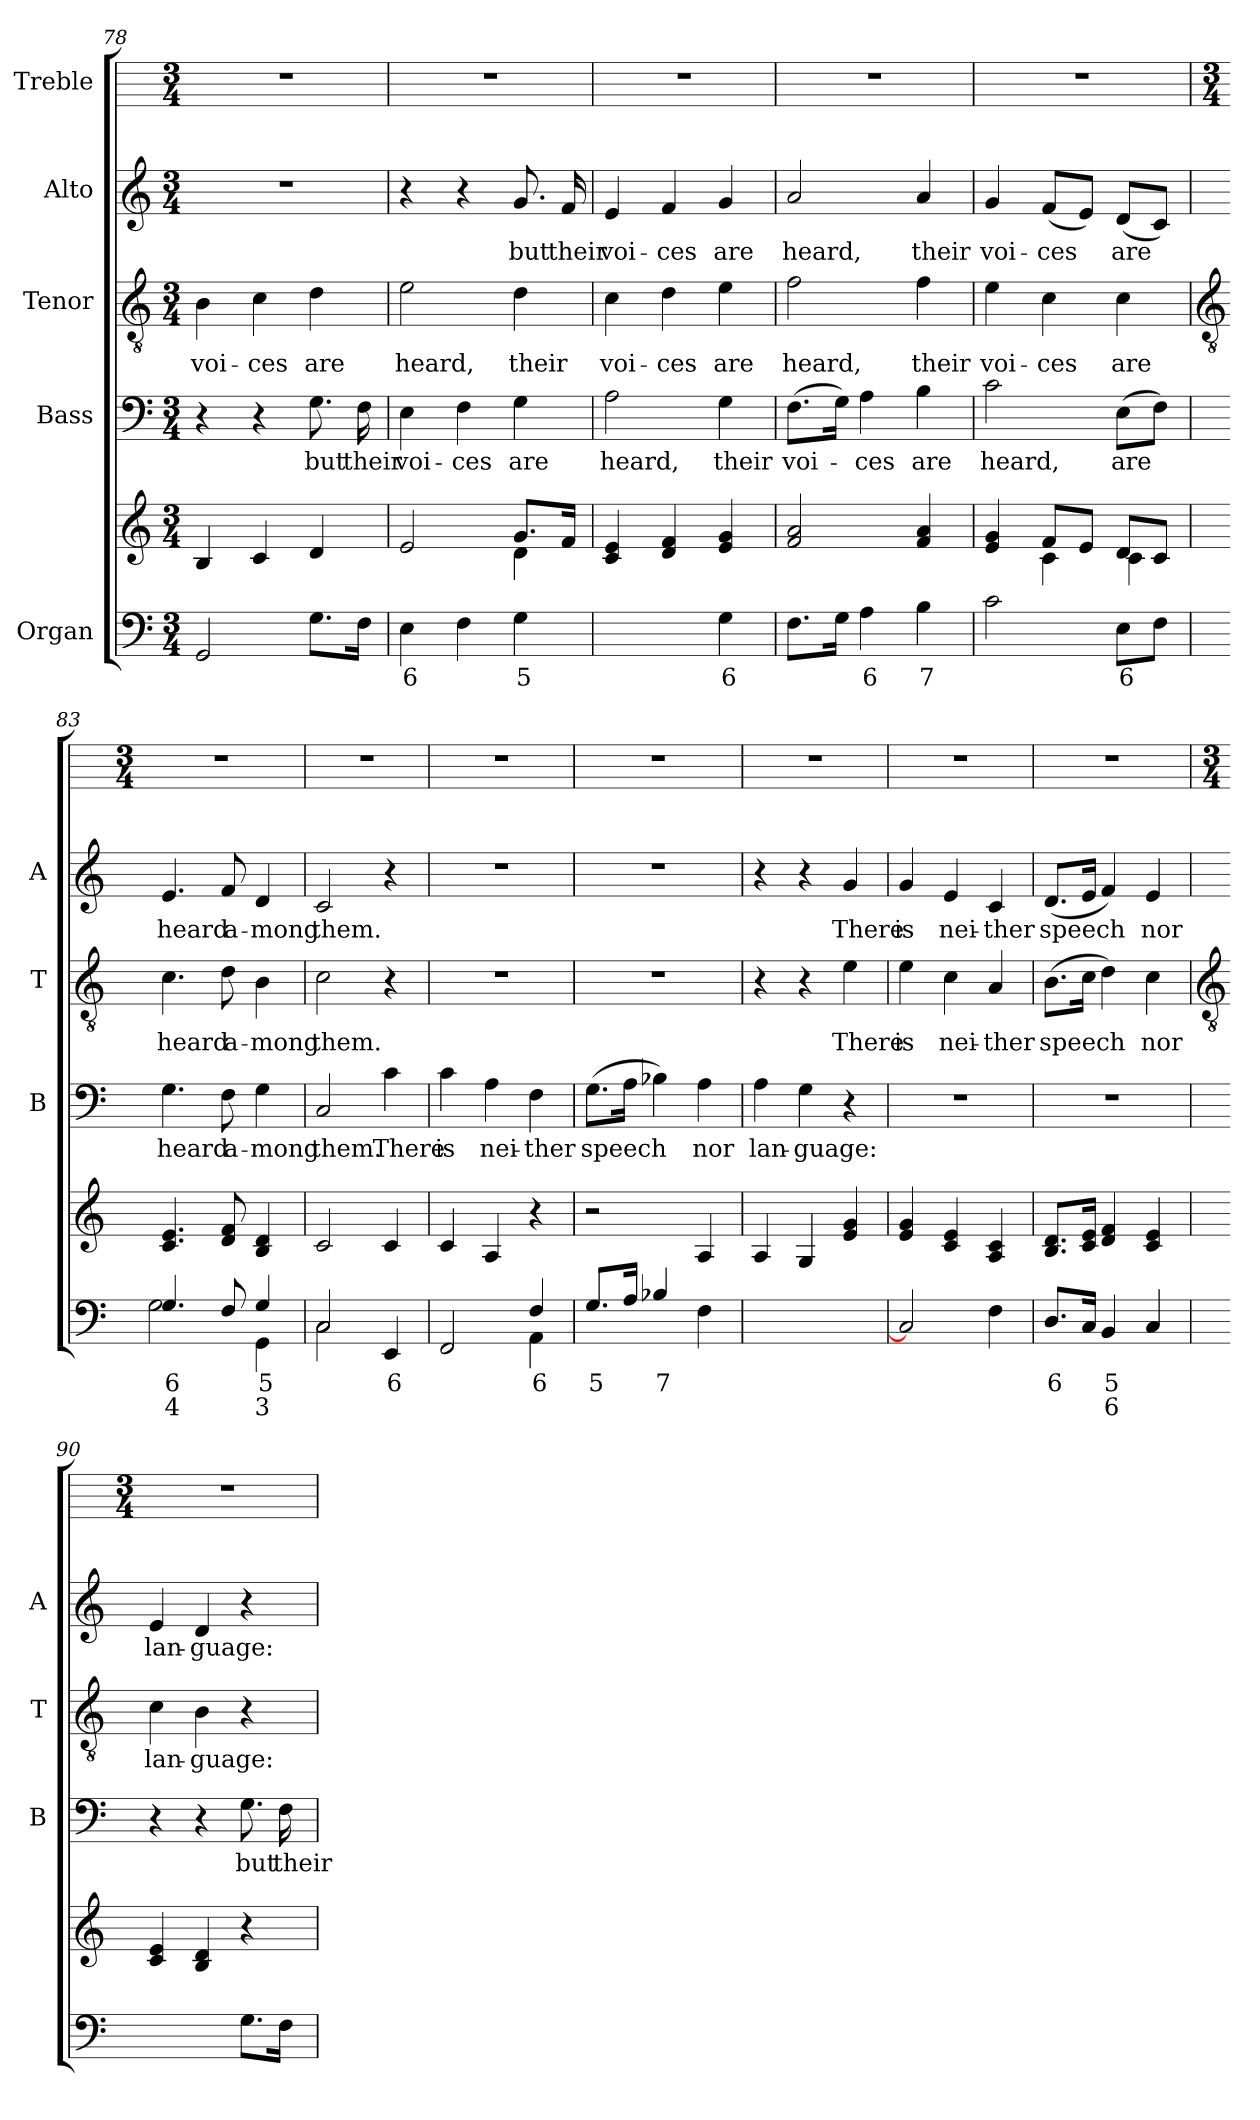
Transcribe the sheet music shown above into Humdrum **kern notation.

**kern	**text	**text	**kern	**kern	**text	**kern	**text	**kern	**text	**kern
*part5	*part5	*part5	*part5	*part4	*part4	*part3	*part3	*part2	*part2	*part1
*staff6	*staff6	*staff6	*staff5	*staff4	*staff4	*staff3	*staff3	*staff2	*staff2	*staff1
*I"Organ	*	*	*	*I"Bass	*	*I"Tenor	*	*I"Alto	*	*I"Treble
*	*	*	*	*I'B	*	*I'T	*	*I'A	*	*
*clefF4	*	*	*clefG2	*clefF4	*	*clefGv2	*	*clefG2	*	*
*k[]	*	*	*k[]	*k[]	*	*k[]	*	*k[]	*	*
*C:	*	*	*C:	*C:	*	*C:	*	*C:	*	*
*M3/4	*	*	*M3/4	*M3/4	*	*M3/4	*	*M3/4	*	*M3/4
=78	=78	=78	=78	=78	=78	=78	=78	=78	=78	=78
*	*	*	*^	*	*	*	*	*	*	*
!	!	!	!	!	!	!	!	!LO:LY:b	!LO:N:vis=1	!	!
2GG	.	.	2.ryy	4B/	4r	.	4B	voi-	2.r	.	2.r
!	!	!	!	!	!	!	!	!LO:LY:b	!	!	!
.	.	.	.	4c/	4r	.	4c	-ces	.	.	.
!	!	!	!	!	!	!LO:LY:b	!	!LO:LY:b	!	!	!
8.GL	.	.	.	4d/	8.G	but	4d	are	.	.	.
!	!	!	!	!	!	!LO:LY:b	!	!	!	!	!
16FJ	.	.	.	.	16F	their	.	.	.	.	.
=79	=79	=79	=79	=79	=79	=79	=79	=79	=79	=79	=79
!	!LO:LY:b	!	!	!	!	!LO:LY:b	!	!LO:LY:b	!	!	!
4E	6	.	2ryy	2e/	4E	voi-	2e	heard,	4r	.	2.r
!	!	!	!	!	!	!LO:LY:b	!	!	!	!	!
4F	.	.	.	.	4F	-ces	.	.	4r	.	.
!	!LO:LY:b	!	!	!	!	!LO:LY:b	!	!LO:LY:b	!	!LO:LY:b	!
4G	5	.	8.g/L	4d\	4G	are	4d	their	8.g	but	.
!	!	!	!	!	!	!	!	!	!	!LO:LY:b	!
.	.	.	16f/J	.	.	.	.	.	16f	their	.
=80	=80	=80	=80	=80	=80	=80	=80	=80	=80	=80	=80
!	!LO:LY:b	!LO:LY:b	!	!	!	!LO:LY:b	!	!LO:LY:b	!	!LO:LY:b	!
[4Ayy	5	3	4c/ 4e/	2.ryy	2A	heard,	4c	voi-	4e	voi-	2.r
!	!LO:LY:b	!LO:LY:b	!	!	!	!	!	!LO:LY:b	!	!LO:LY:b	!
4Ayy]	6	4	4d/ 4f/	.	.	.	4d	-ces	4f	-ces	.
!	!LO:LY:b	!	!	!	!	!LO:LY:b	!	!LO:LY:b	!	!LO:LY:b	!
4G	6	.	4e/ 4g/	.	4G	their	4e	are	4g	are	.
=81	=81	=81	=81	=81	=81	=81	=81	=81	=81	=81	=81
!	!	!	!	!	!	!LO:LY:b	!	!LO:LY:b	!	!LO:LY:b	!
8.FL	.	.	2f/ 2a/	2.ryy	(>8.FL	voi-	2f	heard,	2a	heard,	2.r
16GJ	.	.	.	.	16GJ)	.	.	.	.	.	.
!	!LO:LY:b	!	!	!	!	!LO:LY:b	!	!	!	!	!
4A	6	.	.	.	4A	ces	.	.	.	.	.
!	!LO:LY:b	!	!	!	!	!LO:LY:b	!	!LO:LY:b	!	!LO:LY:b	!
4B	7	.	4f/ 4a/	.	4B	are	4f	their	4a	their	.
=82	=82	=82	=82	=82	=82	=82	=82	=82	=82	=82	=82
!	!	!	!	!	!	!LO:LY:b	!	!LO:LY:b	!	!LO:LY:b	!
2c	.	.	4e/ 4g/	4ryy	2c	heard,	4e	voi-	4g	voi-	2.r
!	!	!	!	!	!	!	!	!LO:LY:b	!	!LO:LY:b	!
.	.	.	8f/L	4c\	.	.	4c	-ces	(<8fL	-ces	.
.	.	.	8e/J	.	.	.	.	.	8eJ)	.	.
!	!LO:LY:b	!	!	!	!	!LO:LY:b	!	!LO:LY:b	!	!LO:LY:b	!
8EL	6	.	8d/L	4c\	(>8EL	are	4c	are	(<8dL	are	.
8FJ	.	.	8c/J	.	8FJ)	.	.	.	8cJ)	.	.
*	*	*	*v	*v	*	*	*	*	*	*	*
!!LO:LB:g=z
=83	=83	=83	=83	=83	=83	=83	=83	=83	=83	=83
*	*	*	*	*	*	*clefGv2	*	*	*	*
*	*	*	*	*	*	*	*	*	*	*M3/4
*^	*	*	*	*	*	*	*	*	*	*
!	!	!LO:LY:b	!LO:LY:b	!	!	!LO:LY:b	!	!LO:LY:b	!	!LO:LY:b	!
4.G/	2G	6	4	4.c/ 4.e/	4.G	heard	4.c	heard	4.e	heard	2.r
!	!	!	!	!	!	!LO:LY:b	!	!LO:LY:b	!	!LO:LY:b	!
8F/	.	.	.	8d/ 8f/	8F	a-	8d	a-	8f	a-	.
!	!	!LO:LY:b	!LO:LY:b	!	!	!LO:LY:b	!	!LO:LY:b	!	!LO:LY:b	!
4G/	4GG\	5	3	4B/ 4d/	4G	-mong	4B	-mong	4d	-mong	.
=84	=84	=84	=84	=84	=84	=84	=84	=84	=84	=84	=84
*	*	*	*	*^	*	*	*	*	*	*	*
!	!	!	!	!	!	!	!LO:LY:b	!	!LO:LY:b	!	!LO:LY:b	!
2C/	2C	.	.	2c/	2ryy	2C	them.	2c	them.	2c	them.	2.r
!	!	!LO:LY:b	!	!	!	!	!LO:LY:b	!	!	!	!	!
4ryy	4EE/	6	.	4ryy	4c/	4c	There	4r	.	4r	.	.
=85	=85	=85	=85	=85	=85	=85	=85	=85	=85	=85	=85	=85
!	!	!	!	!	!	!	!LO:LY:b	!LO:N:vis=1	!	!LO:N:vis=1	!	!
2ryy	2FF/	.	.	2ryy	4c/	4c	is	2.r	.	2.r	.	2.r
!	!	!	!	!	!	!	!LO:LY:b	!	!	!	!	!
.	.	.	.	.	4A/	4A	nei-	.	.	.	.	.
!	!	!LO:LY:b	!	!	!	!	!LO:LY:b	!	!	!	!	!
4F/	4AA	6	.	4r	4ryy	4F	-ther	.	.	.	.	.
=86	=86	=86	=86	=86	=86	=86	=86	=86	=86	=86	=86	=86
!	!	!LO:LY:b	!	!	!	!	!LO:LY:b	!LO:N:vis=1	!	!LO:N:vis=1	!	!
8.G/L	[4C\yy	5	.	2r	2ryy	(>8.GL	speech	2.r	.	2.r	.	2.r
16A/J	.	.	.	.	.	16AJ	.	.	.	.	.	.
!	!	!LO:LY:b	!	!	!	!	!	!	!	!	!	!
4B-X/	4Cyy]	7	.	.	.	4B-X)	.	.	.	.	.	.
!	!	!	!	!	!	!	!LO:LY:b	!	!	!	!	!
4ryy	4F	.	.	4A/	4ryy	4A	nor	.	.	.	.	.
=87	=87	=87	=87	=87	=87	=87	=87	=87	=87	=87	=87	=87
!	!	!LO:LY:b	!LO:LY:b	!	!	!	!LO:LY:b	!	!	!	!	!
*v	*v	*	*	*	*	*	*	*	*	*	*	*
[4C\yy	6	4	4A/	2.ryy	4A	lan-	4r	.	4r	.	2.r
!	!LO:LY:b	!LO:LY:b	!	!	!	!LO:LY:b	!	!	!	!	!
2Cyy]	5	3	4G/	.	4G	-guage:	4r	.	4r	.	.
!	!	!	!	!	!	!	!	!LO:LY:b	!	!LO:LY:b	!
.	.	.	4e/ 4g/	.	4r	.	4e	There	4g	There	.
=88	=88	=88	=88	=88	=88	=88	=88	=88	=88	=88	=88
!	!	!	!	!	!LO:N:vis=1	!	!	!LO:LY:b	!	!LO:LY:b	!
2C]	.	.	4e/ 4g/	2.ryy	2.r	.	4e	is	4g	is	2.r
!	!	!	!	!	!	!	!	!LO:LY:b	!	!LO:LY:b	!
.	.	.	4c/ 4e/	.	.	.	4c	nei-	4e	nei-	.
!	!	!	!	!	!	!	!	!LO:LY:b	!	!LO:LY:b	!
4F	.	.	4A/ 4c/	.	.	.	4A	-ther	4c	-ther	.
=89	=89	=89	=89	=89	=89	=89	=89	=89	=89	=89	=89
!	!LO:LY:b	!	!	!	!LO:N:vis=1	!	!	!LO:LY:b	!	!LO:LY:b	!
8.DL	6	.	8.B/ 8.d/L	2.ryy	2.r	.	(>8.BL	speech	(<8.dL	speech	2.r
16CJ	.	.	16c/ 16e/J	.	.	.	16cJ	.	16eJ	.	.
!	!LO:LY:b	!LO:LY:b	!	!	!	!	!	!	!	!	!
4BB	5	6	4d/ 4f/	.	.	.	4d)	.	4f)	.	.
!	!	!	!	!	!	!	!	!LO:LY:b	!	!LO:LY:b	!
4C	.	.	4c/ 4e/	.	.	.	4c	nor	4e	nor	.
*	*	*	*v	*v	*	*	*	*	*	*	*
!!LO:LB:g=z
=90	=90	=90	=90	=90	=90	=90	=90	=90	=90	=90
*	*	*	*	*	*	*clefGv2	*	*	*	*
*	*	*	*	*	*	*	*	*	*	*M3/4
!	!LO:LY:b	!LO:LY:b	!	!	!	!	!LO:LY:b	!	!LO:LY:b	!
[4GGyy	6	4	4c 4e	4r	.	4c	lan-	4e	lan-	2.r
!	!LO:LY:b	!LO:LY:b	!	!	!	!	!LO:LY:b	!	!LO:LY:b	!
4GGyy]	5	3	4B 4d	4r	.	4B	-guage:	4d	-guage:	.
!	!	!	!	!	!LO:LY:b	!	!	!	!	!
8.GL	.	.	4r	8.G	but	4r	.	4r	.	.
!	!	!	!	!	!LO:LY:b	!	!	!	!	!
16FJ	.	.	.	16F	their	.	.	.	.	.
=	=	=	=	=	=	=	=	=	=	=
*-	*-	*-	*-	*-	*-	*-	*-	*-	*-	*-
